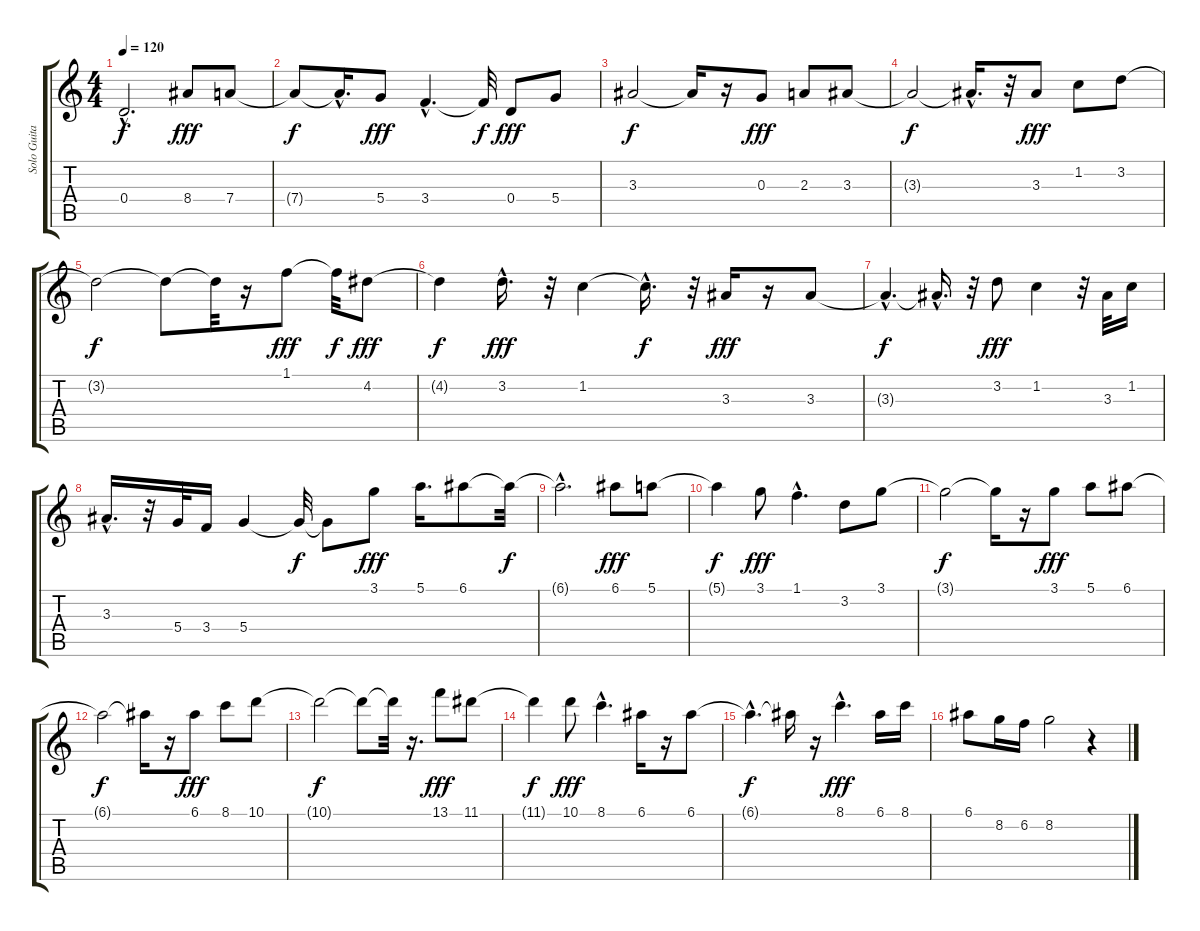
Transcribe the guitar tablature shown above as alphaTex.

\track ("Solo Guitar" "Solo Guita") {instrument overdrivenguitar}
\staff {score tabs}
\tuning (E4 B3 G3 D3 A2 E2) {hide}
\ts (4 4)
\tempo 120
\clef g2
\ks c
0.4{hac}.2{d dy f} 8.4.8{dy fff} 7.4.8 |
7.4{t}.8{dy f} 7.4{hac t}.16{d} 5.4.8{dy fff} 3.4{hac}.4{d} 3.4{t}.32{dy f} 0.4.8{dy fff} 5.4.8 |
3.3{t}.2{dy f} 3.3{t}.16 r.16 0.3.8{dy fff} 2.3.8 3.3.8 |
3.3{t}.2{dy f} 3.3{hac t}.16{d} r.32 3.3.8{dy fff} 1.2.8 3.2.8 |
3.2{t}.2{dy f} 3.2{t}.8 3.2{t}.32 r.16 1.1.8{dy fff} 1.1{t}.32{dy f} 4.2.8{dy fff} |
4.2{t}.4{dy f} 3.2{hac}.16{d dy fff} r.32 1.2.4 1.2{hac t}.16{d dy f} r.32 3.3.16{dy fff} r.16 3.3.8 |
3.3{hac t}.4{d dy f} 3.3{hac t}.16{d} r.32 3.2.8{dy fff} 1.2.4 r.32 3.3.32 1.2.16 |
3.3{hac}.16{d} r.32 5.4.32 3.4.16 5.4.4 5.4{t}.32{dy f} 5.4{t}.8 3.1.8{dy fff} 5.1.16{d} 6.1.8 6.1{t}.32{dy f} |
6.1{hac t}.2{d} 6.1.8{dy fff} 5.1.8 |
5.1{t}.4{dy f} 3.1.8{dy fff} 1.1{hac}.4{d} 3.2.8 3.1.8 |
3.1{t}.2{dy f} 3.1{t}.16 r.16 3.1.8{dy fff} 5.1.8 6.1.8 |
6.1{t}.2{dy f} 6.1{t}.16 r.16 6.1.8{dy fff} 8.1.8 10.1.8 |
10.1{t}.2{dy f} 10.1{t}.8 10.1{t}.32 r.16{d} 13.1.8{dy fff} 11.1.8 |
11.1{t}.4{dy f} 10.1.8{dy fff} 8.1{hac}.4{d} 6.1.16 r.16 6.1.8 |
6.1{hac t}.4{d dy f} 6.1{t}.16 r.16 8.1{hac}.4{d dy fff} 6.1.16 8.1.16 |
6.1.8 8.2.16 6.2.16 8.2.2 r.4
